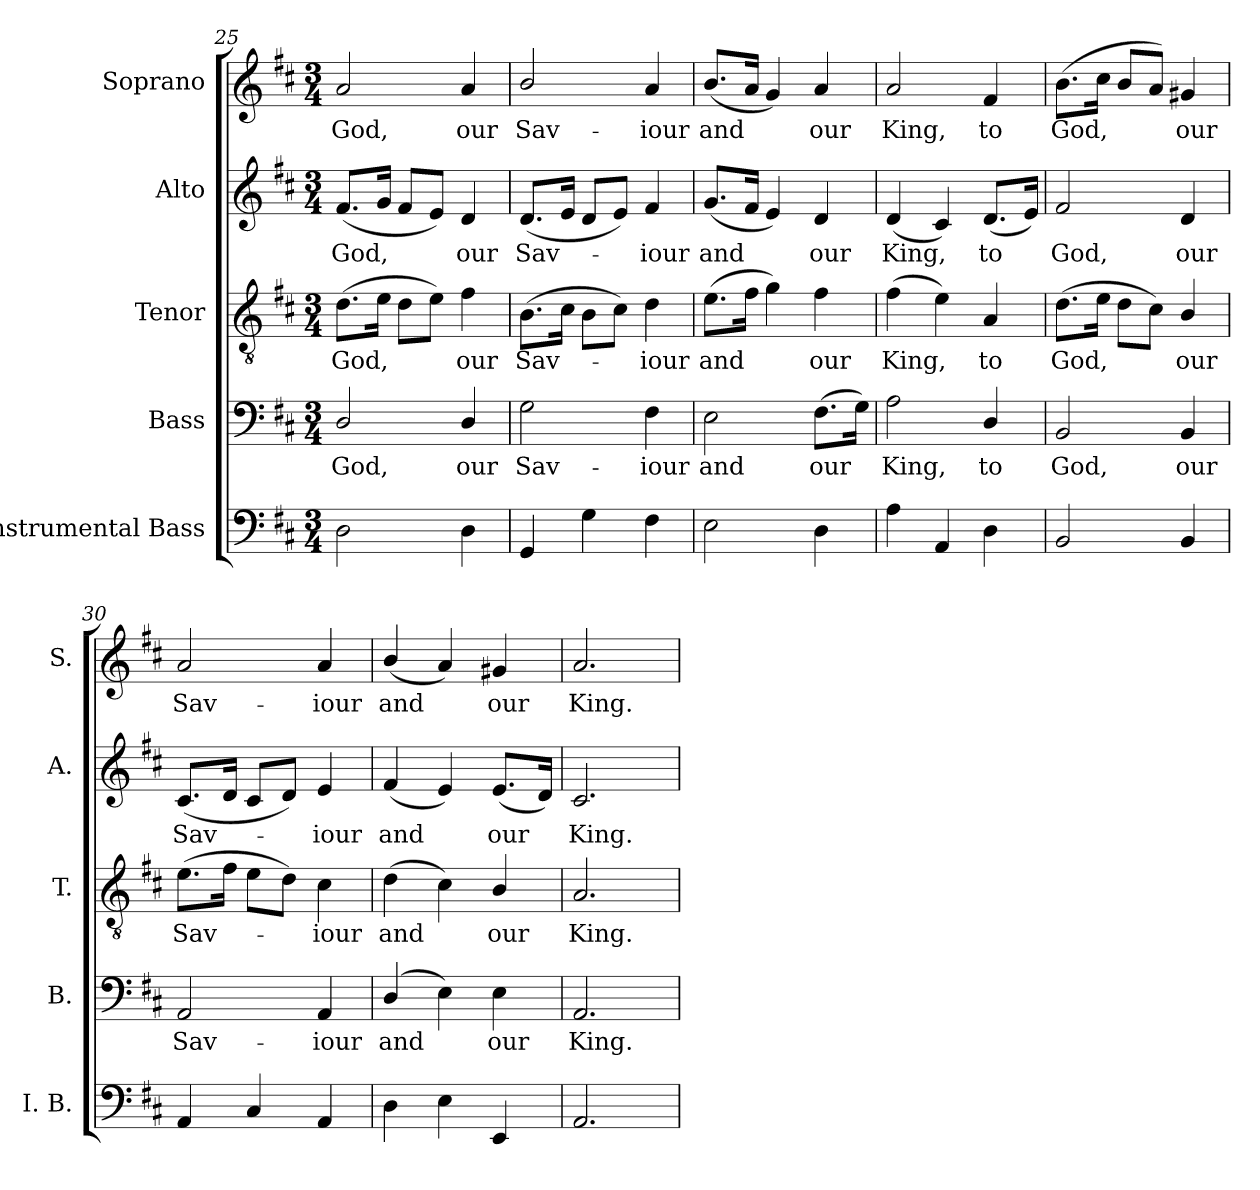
**kern	**kern	**text	**kern	**text	**kern	**text	**kern	**text
*part5	*part4	*part4	*part3	*part3	*part2	*part2	*part1	*part1
*staff5	*staff4	*staff4	*staff3	*staff3	*staff2	*staff2	*staff1	*staff1
*I"Instrumental Bass	*I"Bass	*	*I"Tenor	*	*I"Alto	*	*I"Soprano	*
*I'I. B.	*I'B.	*	*I'T.	*	*I'A.	*	*I'S.	*
*clefF4	*clefF4	*	*clefGv2	*	*clefG2	*	*clefG2	*
*	*	*	*ITrd7c12	*	*	*	*	*
*k[f#c#]	*k[f#c#]	*	*k[f#c#]	*	*k[f#c#]	*	*k[f#c#]	*
*D:	*D:	*	*D:	*	*D:	*	*D:	*
*M3/4	*M3/4	*	*M3/4	*	*M3/4	*	*M3/4	*
=25	=25	=25	=25	=25	=25	=25	=25	=25
!	!	!LO:LY:b:color=#000000	!	!	!	!	!	!
!	!	!	!	!LO:LY:b:color=#000000	!	!	!	!
!	!	!	!	!	!	!LO:LY:b:color=#000000	!	!
!	!	!	!	!	!	!	!	!LO:LY:b:color=#000000
2Di\	2Di/	God,	(8.Di\L	God,	(8.f#i/L	God,	2ai/	God,
.	.	.	16Ei\Jk	.	16gi/Jk	.	.	.
.	.	.	8Di\L	.	8f#i/L	.	.	.
.	.	.	8Ei\J)	.	8ei/J)	.	.	.
!	!	!LO:LY:b:color=#000000	!	!	!	!	!	!
!	!	!	!	!LO:LY:b:color=#000000	!	!	!	!
!	!	!	!	!	!	!LO:LY:b:color=#000000	!	!
!	!	!	!	!	!	!	!	!LO:LY:b:color=#000000
4Di\	4Di/	our	4F#i\	our	4di/	our	4ai/	our
=26	=26	=26	=26	=26	=26	=26	=26	=26
!	!	!LO:LY:b:color=#000000	!	!	!	!	!	!
!	!	!	!	!LO:LY:b:color=#000000	!	!	!	!
!	!	!	!	!	!	!LO:LY:b:color=#000000	!	!
!	!	!	!	!	!	!	!	!LO:LY:b:color=#000000
4GGi/	2Gi\	Sav-	(8.BBi\L	Sav-	(8.di/L	Sav-	2bi/	Sav-
.	.	.	16C#i\Jk	.	16ei/Jk	.	.	.
4Gi\	.	.	8BBi\L	.	8di/L	.	.	.
.	.	.	8C#i\J)	.	8ei/J)	.	.	.
!	!	!LO:LY:b:color=#000000	!	!	!	!	!	!
!	!	!	!	!LO:LY:b:color=#000000	!	!	!	!
!	!	!	!	!	!	!LO:LY:b:color=#000000	!	!
!	!	!	!	!	!	!	!	!LO:LY:b:color=#000000
4F#i\	4F#i\	-iour	4Di\	-iour	4f#i/	-iour	4ai/	-iour
=27	=27	=27	=27	=27	=27	=27	=27	=27
!	!	!LO:LY:b:color=#000000	!	!	!	!	!	!
!	!	!	!	!LO:LY:b:color=#000000	!	!	!	!
!	!	!	!	!	!	!LO:LY:b:color=#000000	!	!
!	!	!	!	!	!	!	!	!LO:LY:b:color=#000000
2Ei\	2Ei\	and	(8.Ei\L	and	(8.gi/L	and	(8.bi/L	and
.	.	.	16F#i\Jk	.	16f#i/Jk	.	16ai/Jk	.
.	.	.	4Gi\)	.	4ei/)	.	4gi/)	.
!	!	!LO:LY:b:color=#000000	!	!	!	!	!	!
!	!	!	!	!LO:LY:b:color=#000000	!	!	!	!
!	!	!	!	!	!	!LO:LY:b:color=#000000	!	!
!	!	!	!	!	!	!	!	!LO:LY:b:color=#000000
4Di\	(8.F#i\L	our	4F#i\	our	4di/	our	4ai/	our
.	16Gi\Jk)	.	.	.	.	.	.	.
!!LO:LB:g=z
=28	=28	=28	=28	=28	=28	=28	=28	=28
!	!	!LO:LY:b:color=#000000	!	!	!	!	!	!
!	!	!	!	!LO:LY:b:color=#000000	!	!	!	!
!	!	!	!	!	!	!LO:LY:b:color=#000000	!	!
!	!	!	!	!	!	!	!	!LO:LY:b:color=#000000
4Ai\	2Ai\	King,	(4F#i\	King,	(4di/	King,	2ai/	King,
4AAi/	.	.	4Ei\)	.	4c#i/)	.	.	.
!	!	!LO:LY:b:color=#000000	!	!	!	!	!	!
!	!	!	!	!LO:LY:b:color=#000000	!	!	!	!
!	!	!	!	!	!	!LO:LY:b:color=#000000	!	!
!	!	!	!	!	!	!	!	!LO:LY:b:color=#000000
4Di\	4Di/	to	4AAi/	to	(8.di/L	to	4f#i/	to
.	.	.	.	.	16ei/Jk)	.	.	.
=29	=29	=29	=29	=29	=29	=29	=29	=29
!	!	!LO:LY:b:color=#000000	!	!	!	!	!	!
!	!	!	!	!LO:LY:b:color=#000000	!	!	!	!
!	!	!	!	!	!	!LO:LY:b:color=#000000	!	!
!	!	!	!	!	!	!	!	!LO:LY:b:color=#000000
2BBi/	2BBi/	God,	(8.Di\L	God,	2f#i/	God,	(8.bi\L	God,
.	.	.	16Ei\Jk	.	.	.	16cc#i\Jk	.
.	.	.	8Di\L	.	.	.	8bi/L	.
.	.	.	8C#i\J)	.	.	.	8ai/J)	.
!	!	!LO:LY:b:color=#000000	!	!	!	!	!	!
!	!	!	!	!LO:LY:b:color=#000000	!	!	!	!
!	!	!	!	!	!	!LO:LY:b:color=#000000	!	!
!	!	!	!	!	!	!	!	!LO:LY:b:color=#000000
4BBi/	4BBi/	our	4BBi/	our	4di/	our	4g#Xi/	our
=30	=30	=30	=30	=30	=30	=30	=30	=30
!	!	!LO:LY:b:color=#000000	!	!	!	!	!	!
!	!	!	!	!LO:LY:b:color=#000000	!	!	!	!
!	!	!	!	!	!	!LO:LY:b:color=#000000	!	!
!	!	!	!	!	!	!	!	!LO:LY:b:color=#000000
4AAi/	2AAi/	Sav-	(8.Ei\L	Sav-	(8.c#i/L	Sav-	2ai/	Sav-
.	.	.	16F#i\Jk	.	16di/Jk	.	.	.
4C#i/	.	.	8Ei\L	.	8c#i/L	.	.	.
.	.	.	8Di\J)	.	8di/J)	.	.	.
!	!	!LO:LY:b:color=#000000	!	!	!	!	!	!
!	!	!	!	!LO:LY:b:color=#000000	!	!	!	!
!	!	!	!	!	!	!LO:LY:b:color=#000000	!	!
!	!	!	!	!	!	!	!	!LO:LY:b:color=#000000
4AAi/	4AAi/	-iour	4C#i\	-iour	4ei/	-iour	4ai/	-iour
=31	=31	=31	=31	=31	=31	=31	=31	=31
!	!	!LO:LY:b:color=#000000	!	!	!	!	!	!
!	!	!	!	!LO:LY:b:color=#000000	!	!	!	!
!	!	!	!	!	!	!LO:LY:b:color=#000000	!	!
!	!	!	!	!	!	!	!	!LO:LY:b:color=#000000
4Di\	(4Di/	and	(4Di\	and	(4f#i/	and	(4bi/	and
4Ei\	4Ei\)	.	4C#i\)	.	4ei/)	.	4ai/)	.
!	!	!LO:LY:b:color=#000000	!	!	!	!	!	!
!	!	!	!	!LO:LY:b:color=#000000	!	!	!	!
!	!	!	!	!	!	!LO:LY:b:color=#000000	!	!
!	!	!	!	!	!	!	!	!LO:LY:b:color=#000000
4EEi/	4Ei\	our	4BBi/	our	(8.ei/L	our	4g#Xi/	our
.	.	.	.	.	16di/Jk)	.	.	.
=32	=32	=32	=32	=32	=32	=32	=32	=32
!	!	!LO:LY:b:color=#000000	!	!	!	!	!	!
!	!	!	!	!LO:LY:b:color=#000000	!	!	!	!
!	!	!	!	!	!	!LO:LY:b:color=#000000	!	!
!	!	!	!	!	!	!	!	!LO:LY:b:color=#000000
2.AAi/	2.AAi/	King.	2.AAi/	King.	2.c#i/	King.	2.ai/	King.
=	=	=	=	=	=	=	=	=
*-	*-	*-	*-	*-	*-	*-	*-	*-
